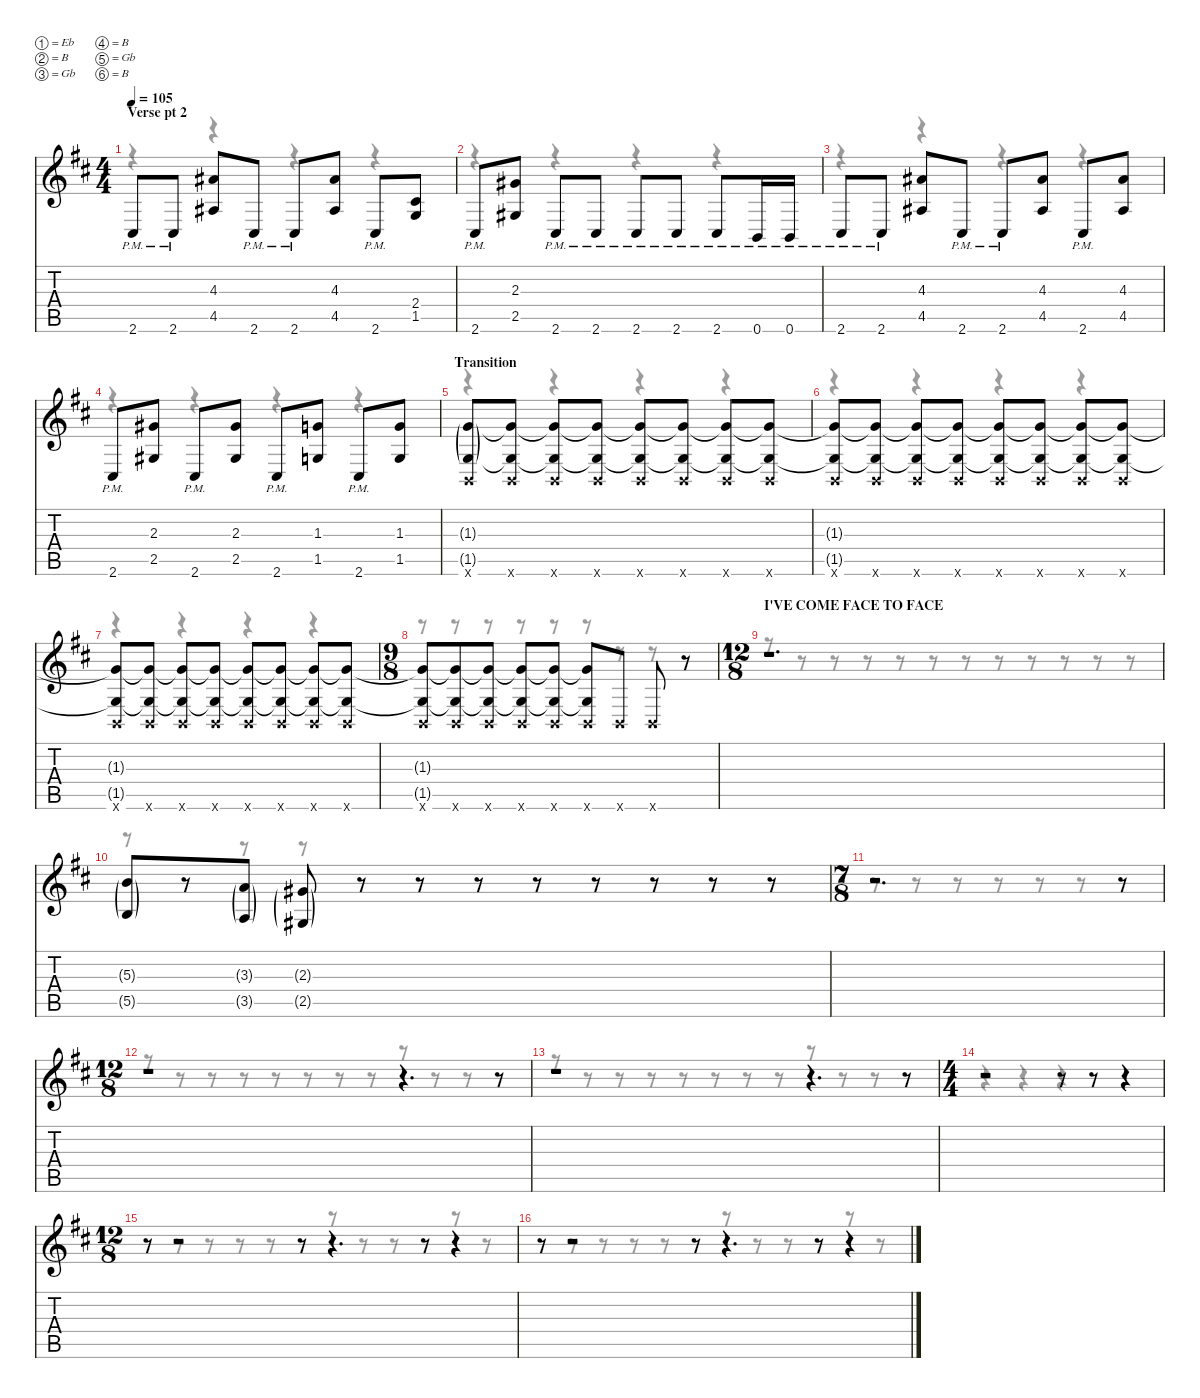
\defaultSystemsLayout 4
\hideDynamics
\bracketExtendMode nobrackets
\singleTrackTrackNamePolicy hidden
\multiTrackTrackNamePolicy hidden
\firstSystemTrackNameMode fullname
\firstSystemTrackNameOrientation horizontal
\otherSystemsTrackNameOrientation horizontal
\track ("Solo/ Add. Guitar" "od.guit.") {instrument overdrivenguitar}
\staff {score tabs}
\tuning (Eb4 B3 Gb3 B2 Gb2 B1)
\voice
\ts (4 4)
\section ("" "Verse pt 2")
\tempo 105
\clef g2
\ks bminor
2.6{pm acc #}.8{dy mp beam Up} 2.6{pm acc #}.8{beam Up} (4.3{acc #} 4.5{acc #}).8{dy p beam Up} 2.6{pm acc #}.8{dy mp beam Up} 2.6{pm acc #}.8{beam Up} (4.3{acc #} 4.5{acc #}).8{dy p beam Up} 2.6{pm acc #}.8{dy mp beam Up} (2.4{acc #} 1.5{acc forcenatural}).8{beam Up} |
2.6{pm acc #}.8{beam Up} (2.3{acc #} 2.5{acc #}).8{dy p beam Up} 2.6{pm acc #}.8{dy mp beam Up} 2.6{pm acc #}.8{beam Up} 2.6{pm acc #}.8{beam Up} 2.6{pm acc #}.8{beam Up} 2.6{pm acc #}.8{beam Up} 0.6{pm acc forcenatural}.16{beam Up} 0.6{pm acc forcenatural}.16{beam Up} |
2.6{pm acc #}.8{beam Up} 2.6{pm acc #}.8{beam Up} (4.3{acc #} 4.5{acc #}).8{dy p beam Up} 2.6{pm acc #}.8{dy mp beam Up} 2.6{pm acc #}.8{beam Up} (4.3{acc #} 4.5{acc #}).8{dy p beam Up} 2.6{pm acc #}.8{dy mp beam Up} (4.3{acc #} 4.5{acc #}).8{dy p beam Up} |
2.6{pm acc #}.8{dy mp beam Up} (2.3{acc #} 2.5{acc #}).8{dy p beam Up} 2.6{pm acc #}.8{dy mp beam Up} (2.3{acc #} 2.5{acc #}).8{dy p beam Up} 2.6{pm acc #}.8{dy mp beam Up} (1.3{acc forcenatural} 1.5{acc forcenatural}).8{dy p beam Up} 2.6{pm acc #}.8{dy mp beam Up} (1.3{acc forcenatural} 1.5{acc forcenatural}).8{dy p beam Up} |
\section ("" "Transition")
(1.3{g acc forcenatural} 1.5{g acc forcenatural} 0.6{x acc forcenatural}).8{dy mp beam Up} (1.3{t acc forcenatural} 1.5{t acc forcenatural} 0.6{x acc forcenatural}).8{dy ppp beam Up} (1.3{t acc forcenatural} 1.5{t acc forcenatural} 0.6{x acc forcenatural}).8{beam Up} (1.3{t acc forcenatural} 1.5{t acc forcenatural} 0.6{x acc forcenatural}).8{beam Up} (1.3{t acc forcenatural} 1.5{t acc forcenatural} 0.6{x acc forcenatural}).8{beam Up} (1.3{t acc forcenatural} 1.5{t acc forcenatural} 0.6{x acc forcenatural}).8{beam Up} (1.3{t acc forcenatural} 1.5{t acc forcenatural} 0.6{x acc forcenatural}).8{beam Up} (1.3{t acc forcenatural} 1.5{t acc forcenatural} 0.6{x acc forcenatural}).8{beam Up} |
(1.3{t acc forcenatural} 1.5{t acc forcenatural} 0.6{x acc forcenatural}).8{beam Up} (1.3{t acc forcenatural} 1.5{t acc forcenatural} 0.6{x acc forcenatural}).8{beam Up} (1.3{t acc forcenatural} 1.5{t acc forcenatural} 0.6{x acc forcenatural}).8{beam Up} (1.3{t acc forcenatural} 1.5{t acc forcenatural} 0.6{x acc forcenatural}).8{beam Up} (1.3{t acc forcenatural} 1.5{t acc forcenatural} 0.6{x acc forcenatural}).8{beam Up} (1.3{t acc forcenatural} 1.5{t acc forcenatural} 0.6{x acc forcenatural}).8{beam Up} (1.3{t acc forcenatural} 1.5{t acc forcenatural} 0.6{x acc forcenatural}).8{beam Up} (1.3{t acc forcenatural} 1.5{t acc forcenatural} 0.6{x acc forcenatural}).8{beam Up} |
(1.3{t acc forcenatural} 1.5{t acc forcenatural} 0.6{x acc forcenatural}).8{beam Up} (1.3{t acc forcenatural} 1.5{t acc forcenatural} 0.6{x acc forcenatural}).8{beam Up} (1.3{t acc forcenatural} 1.5{t acc forcenatural} 0.6{x acc forcenatural}).8{beam Up} (1.3{t acc forcenatural} 1.5{t acc forcenatural} 0.6{x acc forcenatural}).8{beam Up} (1.3{t acc forcenatural} 1.5{t acc forcenatural} 0.6{x acc forcenatural}).8{beam Up} (1.3{t acc forcenatural} 1.5{t acc forcenatural} 0.6{x acc forcenatural}).8{beam Up} (1.3{t acc forcenatural} 1.5{t acc forcenatural} 0.6{x acc forcenatural}).8{beam Up} (1.3{t acc forcenatural} 1.5{t acc forcenatural} 0.6{x acc forcenatural}).8{beam Up} |
\ts (9 8)
\beaming (8 3 2 2 2)
(1.3{t acc forcenatural} 1.5{t acc forcenatural} 0.6{x acc forcenatural}).8{beam Up} (1.3{t acc forcenatural} 1.5{t acc forcenatural} 0.6{x acc forcenatural}).8{beam Up} (1.3{t acc forcenatural} 1.5{t acc forcenatural} 0.6{x acc forcenatural}).8{beam Up} (1.3{t acc forcenatural} 1.5{t acc forcenatural} 0.6{x acc forcenatural}).8{beam Up} (1.3{t acc forcenatural} 1.5{t acc forcenatural} 0.6{x acc forcenatural}).8{beam Up} (1.3{t acc forcenatural} 1.5{t acc forcenatural} 0.6{x acc forcenatural}).8{beam Up} 0.6{x acc forcenatural}.8{dy mp beam Up} 0.6{x acc forcenatural}.8{beam Up} r.8{beam Up} |
\ts (12 8)
\beaming (8 3 3 3 3)
\section ("" "I'VE COME FACE TO FACE")
r.1{d beam Up} |
(5.3{g acc forcenatural} 5.5{g acc forcenatural}).8{beam Up} r.8{beam Up} (3.3{g acc forcenatural} 3.5{g acc forcenatural}).8{beam Up} (2.3{g acc #} 2.5{g acc #}).8{beam Up} r.8{beam Up} r.8{beam Up} r.8{beam Up} r.8{beam Up} r.8{beam Up} r.8{beam Up} r.8{beam Up} r.8{beam Up} |
\ts (7 8)
\beaming (8 4 1 1 1)
r.2{d beam Up} r.8{beam Up} |
\ts (12 8)
\beaming (8 3 3 3 3)
r.1{beam Up} r.4{d beam Up} r.8{beam Up} |
r.1{beam Up} r.4{d beam Up} r.8{beam Up} |
\ts (4 4)
\beaming (8 2 2 2 2)
r.2{beam Up} r.8{beam Up} r.8{beam Up} r.4{beam Up} |
\ts (12 8)
\beaming (8 3 3 3 3)
r.8{beam Up} r.2{beam Up} r.8{beam Up} r.4{d beam Up} r.8{beam Up} r.4{beam Up} |
r.8{beam Up} r.2{beam Up} r.8{beam Up} r.4{d beam Up} r.8{beam Up} r.4{beam Up}
\voice
\clef g2
\ottava regular
\simile none
\ks bminor
r.4{dy mf beam Down} r.4{beam Down} r.4{beam Down} r.4{beam Down} |
r.4{beam Down} r.4{beam Down} r.4{beam Down} r.4{beam Down} |
r.4{beam Down} r.4{beam Down} r.4{beam Down} r.4{beam Down} |
r.4{beam Down} r.4{beam Down} r.4{beam Down} r.4{beam Down} |
r.4{beam Down} r.4{beam Down} r.4{beam Down} r.4{beam Down} |
r.4{beam Down} r.4{beam Down} r.4{beam Down} r.4{beam Down} |
r.4{beam Down} r.4{beam Down} r.4{beam Down} r.4{beam Down} |
r.8{beam Down} r.8{beam Down} r.8{beam Down} r.8{beam Down} r.8{beam Down} r.8{beam Down} r.8{beam Down} r.8{beam Down} r.8{beam Down} |
r.8{beam Down} r.8{beam Down} r.8{beam Down} r.8{beam Down} r.8{beam Down} r.8{beam Down} r.8{beam Down} r.8{beam Down} r.8{beam Down} r.8{beam Down} r.8{beam Down} r.8{beam Down} |
r.8{beam Down} r.8{beam Down} r.8{beam Down} r.8{beam Down} r.8{beam Down} r.8{beam Down} r.8{beam Down} r.8{beam Down} r.8{beam Down} r.8{beam Down} r.8{beam Down} r.8{beam Down} |
r.8{beam Down} r.8{beam Down} r.8{beam Down} r.8{beam Down} r.8{beam Down} r.8{beam Down} r.8{beam Down} |
r.8{beam Down} r.8{beam Down} r.8{beam Down} r.8{beam Down} r.8{beam Down} r.8{beam Down} r.8{beam Down} r.8{beam Down} r.8{beam Down} r.8{beam Down} r.8{beam Down} r.8{beam Down} |
r.8{beam Down} r.8{beam Down} r.8{beam Down} r.8{beam Down} r.8{beam Down} r.8{beam Down} r.8{beam Down} r.8{beam Down} r.8{beam Down} r.8{beam Down} r.8{beam Down} r.8{beam Down} |
r.4{beam Down} r.4{beam Down} r.4{beam Down} r.4{beam Down} |
r.8{beam Down} r.8{beam Down} r.8{beam Down} r.8{beam Down} r.8{beam Down} r.8{beam Down} r.8{beam Down} r.8{beam Down} r.8{beam Down} r.8{beam Down} r.8{beam Down} r.8{beam Down} |
r.8{beam Down} r.8{beam Down} r.8{beam Down} r.8{beam Down} r.8{beam Down} r.8{beam Down} r.8{beam Down} r.8{beam Down} r.8{beam Down} r.8{beam Down} r.8{beam Down} r.8{beam Down}
